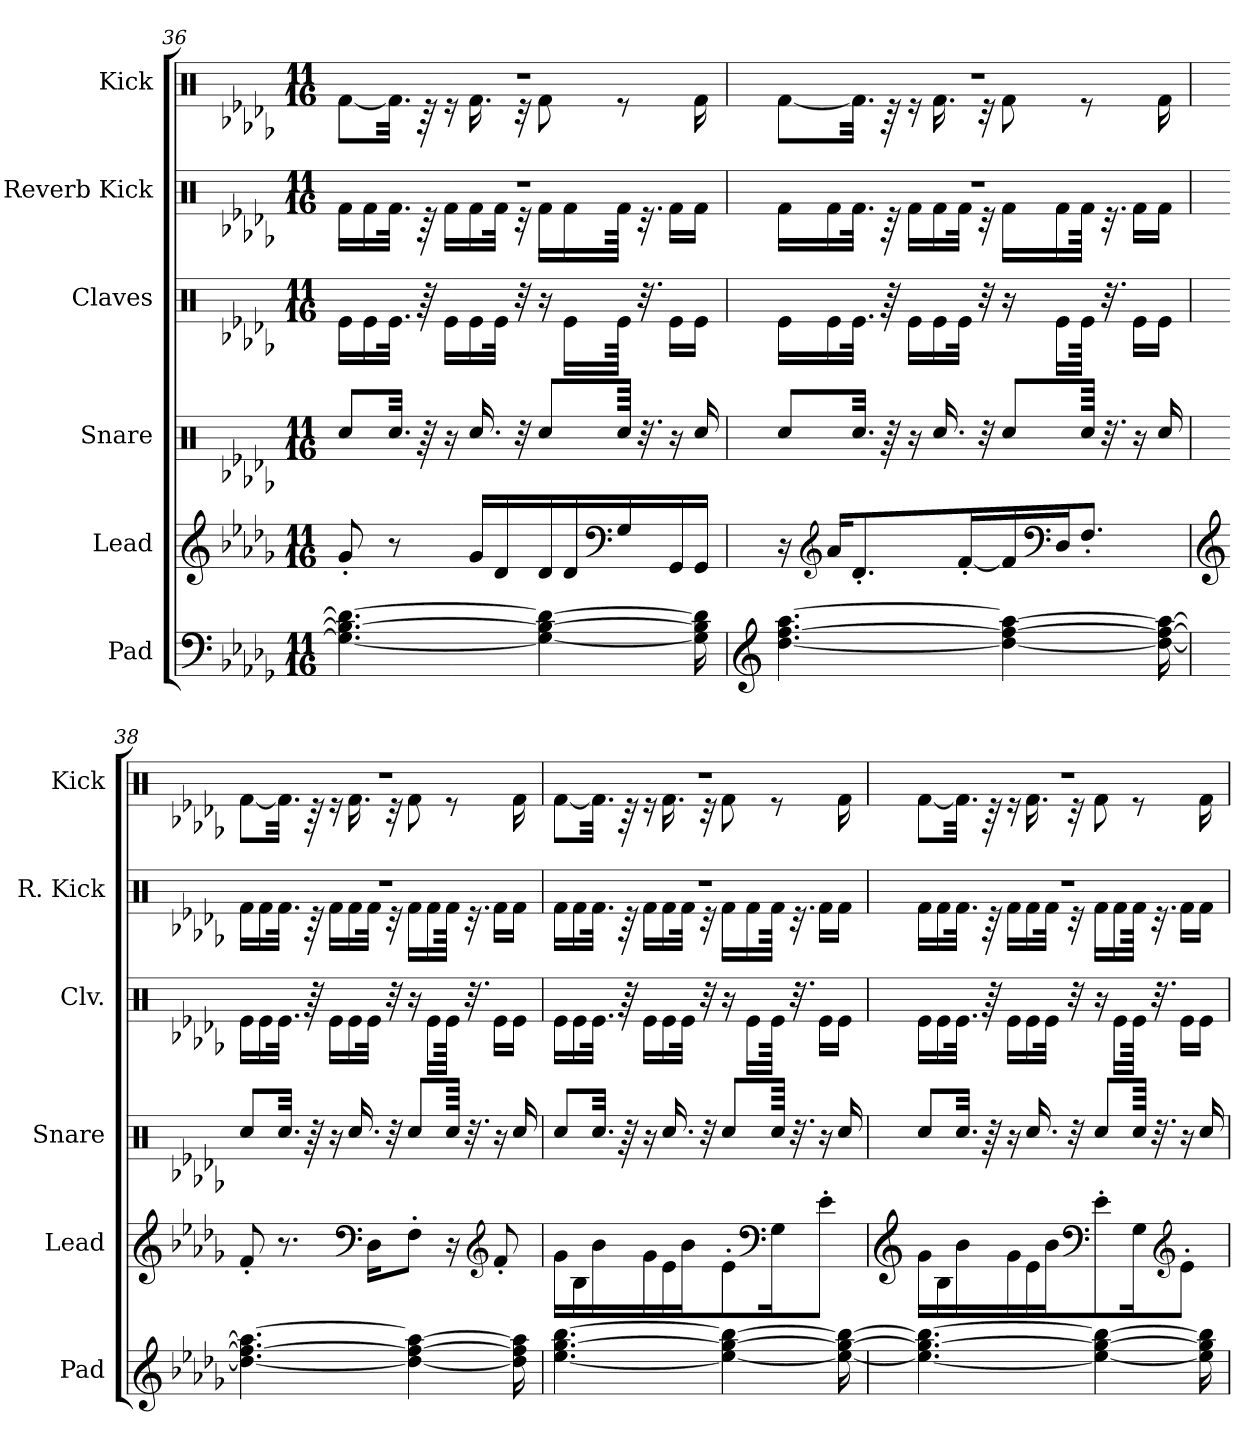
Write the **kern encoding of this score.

**kern	**kern	**kern	**kern	**kern	**kern
*part6	*part5	*part4	*part3	*part2	*part1
*staff6	*staff5	*staff4	*staff3	*staff2	*staff1
*I"Pad	*I"Lead	*I"Snare	*I"Claves	*I"Reverb Kick	*I"Kick
*I'Pad	*I'Lead	*I'Snare	*I'Clv.	*I'R. Kick	*I'Kick
*clefF4	*clefG2	*clefX	*clefX	*clefX	*clefX
*k[b-e-a-d-g-]	*k[b-e-a-d-g-]	*k[b-e-a-d-g-]	*k[b-e-a-d-g-]	*k[b-e-a-d-g-]	*k[b-e-a-d-g-]
*M11/16	*M11/16	*M11/16	*M11/16	*M11/16	*M11/16
=36	=36	=36	=36	=36	=36
*	*	*	*	*^	*^
4.G-\_ 4.B-\_ 4.d-\_	8g-'/	8Rcc/L	16Re\LL	16%11r	16Rf\LL	16%11r	[8Rf\L
.	.	.	16Re\	.	16Rf\	.	.
.	8r	32.Rcc/Jkk	32.Re\JJk	.	32.Rf\JJk	.	32.Rf\Jkk]
.	.	64r	64r	.	64r	.	64r
.	.	16r	16Re\LL	.	16Rf\LL	.	16r
.	16g-/LL	16.Rcc/	16Re\	.	16Rf\	.	16.Rf\
.	16d-/	.	32Re\JJk	.	32Rf\JJk	.	.
.	.	32r	32r	.	32r	.	32r
4G-\_ 4B-\_ 4d-\_	16d-/	8Rcc/L	16r	.	16Rf\LL	.	8Rf\
.	16d-/	.	16Re\LL	.	16Rf\	.	.
*	*clefF4	*	*	*	*	*	*
.	16G-/	64Rcc/Jkkk	64Re\JJkk	.	64Rf\JJkk	.	8r
.	.	32.r	32.r	.	32.r	.	.
.	16GG-/	16r	16Re\LL	.	16Rf\LL	.	.
16G-\] 16B-\] 16d-\]	16GG-/JJ	16Rcc/	16Re\JJ	.	16Rf\JJ	.	16Rf\
!!LO:PB:g=z	!!
=37	=37	=37	=37	=37	=37	=37	=37
*clefG2	*	*	*	*	*	*	*
[4.dd-\ [4.ff\ [4.aa-\	16r	8Rcc/L	16Re\LL	16%11r	16Rf\LL	16%11r	[8Rf\L
*	*clefG2	*	*	*	*	*	*
.	16a-/KL	.	16Re\	.	16Rf\	.	.
.	8.d-'/	32.Rcc/Jkk	32.Re\JJk	.	32.Rf\JJk	.	32.Rf\Jkk]
.	.	64r	64r	.	64r	.	64r
.	.	16r	16Re\LL	.	16Rf\LL	.	16r
.	.	16.Rcc/	16Re\	.	16Rf\	.	16.Rf\
.	[16f'/L	.	32Re\JJk	.	32Rf\JJk	.	.
.	.	32r	32r	.	32r	.	32r
4dd-\_ 4ff\_ 4aa-\_	16f/]	8Rcc/L	16r	.	16Rf\LL	.	8Rf\
*	*clefF4	*	*	*	*	*	*
.	16D-/J	.	16Re\LL	.	16Rf\	.	.
.	8.F'/J	64Rcc/Jkkk	64Re\JJkk	.	64Rf\JJkk	.	8r
.	.	32.r	32.r	.	32.r	.	.
.	.	16r	16Re\LL	.	16Rf\LL	.	.
16dd-\_ 16ff\_ 16aa-\_	.	16Rcc/	16Re\JJ	.	16Rf\JJ	.	16Rf\
=38	=38	=38	=38	=38	=38	=38	=38
*	*clefG2	*	*	*	*	*	*
4.dd-\_ 4.ff\_ 4.aa-\_	8f'/	8Rcc/L	16Re\LL	16%11r	16Rf\LL	16%11r	[8Rf\L
.	.	.	16Re\	.	16Rf\	.	.
.	8.r	32.Rcc/Jkk	32.Re\JJk	.	32.Rf\JJk	.	32.Rf\Jkk]
.	.	64r	64r	.	64r	.	64r
.	.	16r	16Re\LL	.	16Rf\LL	.	16r
.	.	16.Rcc/	16Re\	.	16Rf\	.	16.Rf\
*	*clefF4	*	*	*	*	*	*
.	16D-\KL	.	32Re\JJk	.	32Rf\JJk	.	.
.	.	32r	32r	.	32r	.	32r
4dd-\_ 4ff\_ 4aa-\_	8F'\J	8Rcc/L	16r	.	16Rf\LL	.	8Rf\
.	.	.	16Re\LL	.	16Rf\	.	.
.	16r	64Rcc/Jkkk	64Re\JJkk	.	64Rf\JJkk	.	8r
.	.	32.r	32.r	.	32.r	.	.
*	*clefG2	*	*	*	*	*	*
.	8f'/	16r	16Re\LL	.	16Rf\LL	.	.
16dd-\] 16ff\] 16aa-\]	.	16Rcc/	16Re\JJ	.	16Rf\JJ	.	16Rf\
!!LO:LB:g=z	!!
=39	=39	=39	=39	=39	=39	=39	=39
[4.ee-\ [4.gg-\ [4.bb-\	16g-\LL	8Rcc/L	16Re\LL	16%11r	16Rf\LL	16%11r	[8Rf\L
.	16B-\	.	16Re\	.	16Rf\	.	.
.	16b-\	32.Rcc/Jkk	32.Re\JJk	.	32.Rf\JJk	.	32.Rf\Jkk]
.	.	64r	64r	.	64r	.	64r
.	16g-\	16r	16Re\LL	.	16Rf\LL	.	16r
.	16e-\	16.Rcc/	16Re\	.	16Rf\	.	16.Rf\
.	16b-\J	.	32Re\JJk	.	32Rf\JJk	.	.
.	.	32r	32r	.	32r	.	32r
4ee-\_ 4gg-\_ 4bb-\_	8e-'\	8Rcc/L	16r	.	16Rf\LL	.	8Rf\
.	.	.	16Re\LL	.	16Rf\	.	.
*	*clefF4	*	*	*	*	*	*
.	16G-\K	64Rcc/Jkkk	64Re\JJkk	.	64Rf\JJkk	.	8r
.	.	32.r	32.r	.	32.r	.	.
.	8e-'\J	16r	16Re\LL	.	16Rf\LL	.	.
16ee-\_ 16gg-\_ 16bb-\_	.	16Rcc/	16Re\JJ	.	16Rf\JJ	.	16Rf\
=40	=40	=40	=40	=40	=40	=40	=40
*	*clefG2	*	*	*	*	*	*
4.ee-\_ 4.gg-\_ 4.bb-\_	16g-\LL	8Rcc/L	16Re\LL	16%11r	16Rf\LL	16%11r	[8Rf\L
.	16B-\	.	16Re\	.	16Rf\	.	.
.	16b-\	32.Rcc/Jkk	32.Re\JJk	.	32.Rf\JJk	.	32.Rf\Jkk]
.	.	64r	64r	.	64r	.	64r
.	16g-\	16r	16Re\LL	.	16Rf\LL	.	16r
.	16e-\	16.Rcc/	16Re\	.	16Rf\	.	16.Rf\
.	16b-\J	.	32Re\JJk	.	32Rf\JJk	.	.
.	.	32r	32r	.	32r	.	32r
*	*clefF4	*	*	*	*	*	*
4ee-\_ 4gg-\_ 4bb-\_	8e-'\	8Rcc/L	16r	.	16Rf\LL	.	8Rf\
.	.	.	16Re\LL	.	16Rf\	.	.
.	16G-\K	64Rcc/Jkkk	64Re\JJkk	.	64Rf\JJkk	.	8r
.	.	32.r	32.r	.	32.r	.	.
*	*clefG2	*	*	*	*	*	*
.	8e-'\J	16r	16Re\LL	.	16Rf\LL	.	.
16ee-\] 16gg-\] 16bb-\]	.	16Rcc/	16Re\JJ	.	16Rf\JJ	.	16Rf\
*	*	*	*	*v	*v	*	*
*	*	*	*	*	*v	*v
=	=	=	=	=	=
*-	*-	*-	*-	*-	*-
